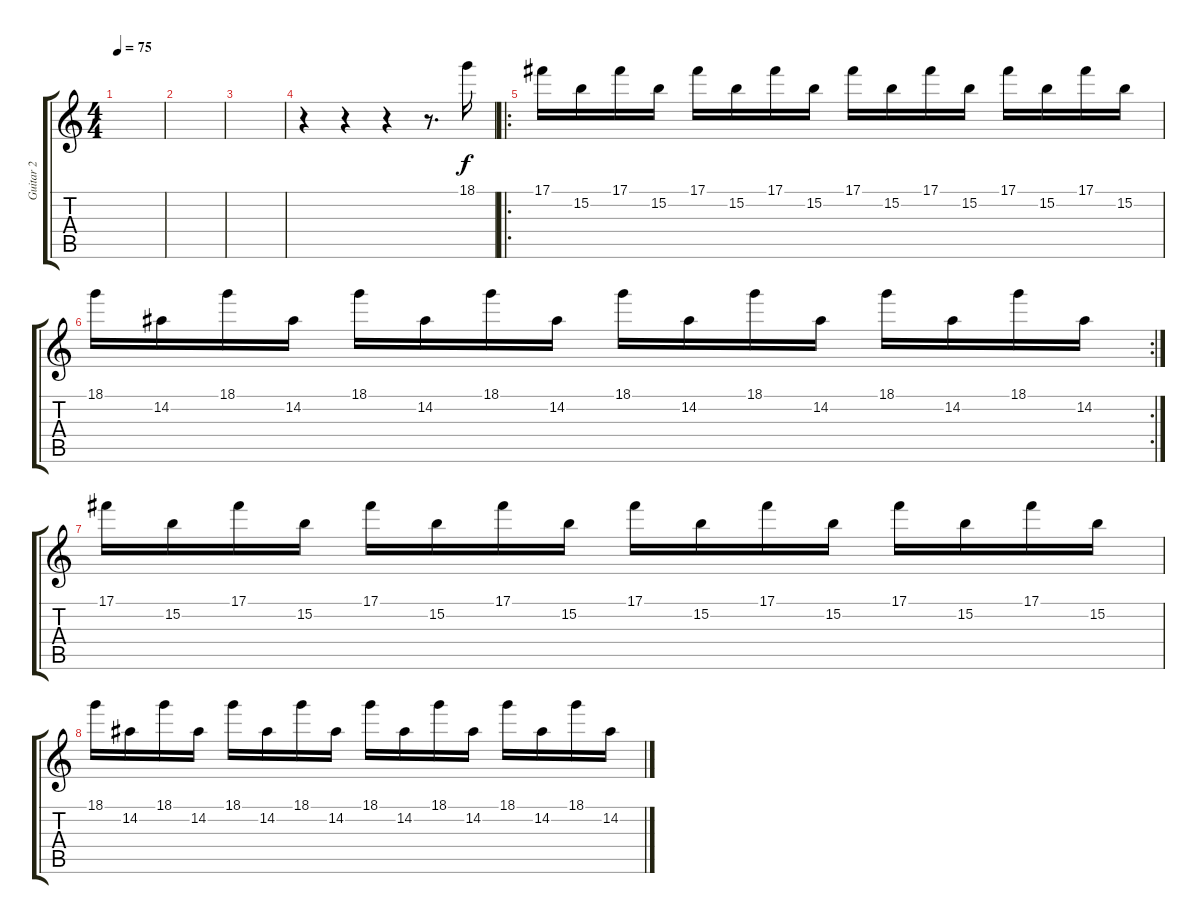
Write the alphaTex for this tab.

\track ("Guitar 2" "Guitar 2") {instrument overdrivenguitar}
\staff {score tabs}
\tuning (Db4 Ab3 E3 B2 Gb2 B1) {hide}
\ts (4 4)
\tempo 75
\clef g2
\ks c
|
|
|
r.4 r.4 r.4 r.8{d} 18.1.16 |
\ro
17.1.16 15.2.16 17.1.16 15.2.16 17.1.16 15.2.16 17.1.16 15.2.16 17.1.16 15.2.16 17.1.16 15.2.16 17.1.16 15.2.16 17.1.16 15.2.16 |
\rc 2
18.1.16 14.2.16 18.1.16 14.2.16 18.1.16 14.2.16 18.1.16 14.2.16 18.1.16 14.2.16 18.1.16 14.2.16 18.1.16 14.2.16 18.1.16 14.2.16 |
17.1.16 15.2.16 17.1.16 15.2.16 17.1.16 15.2.16 17.1.16 15.2.16 17.1.16 15.2.16 17.1.16 15.2.16 17.1.16 15.2.16 17.1.16 15.2.16 |
18.1.16 14.2.16 18.1.16 14.2.16 18.1.16 14.2.16 18.1.16 14.2.16 18.1.16 14.2.16 18.1.16 14.2.16 18.1.16 14.2.16 18.1.16 14.2.16
